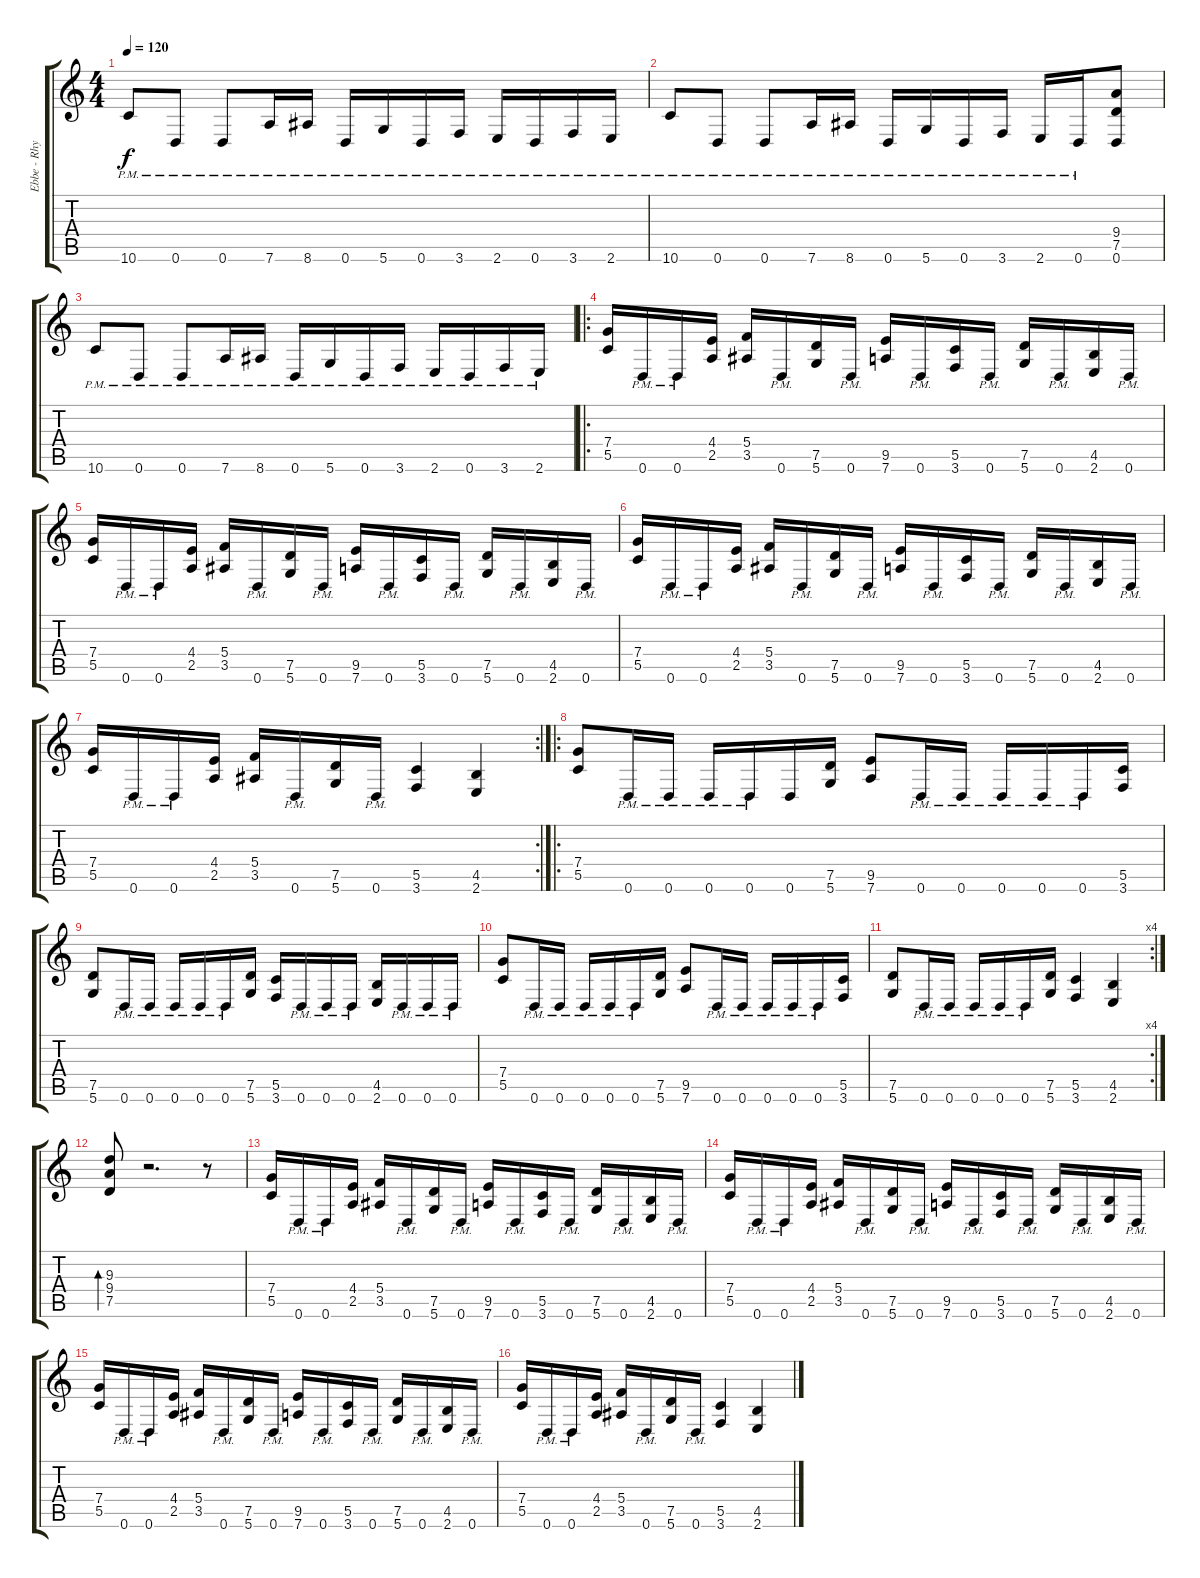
\track ("Ebbe - Rhytm" "Ebbe - Rhy") {instrument overdrivenguitar}
\staff {score tabs}
\tuning (D4 A3 F3 C3 G2 D2) {hide}
\ts (4 4)
\tempo 120
\clef g2
\ks c
10.6{pm}.8{dy f} 0.6{pm}.8 0.6{pm}.8 7.6{pm}.16 8.6{pm}.16 0.6{pm}.16 5.6{pm}.16 0.6{pm}.16 3.6{pm}.16 2.6{pm}.16 0.6{pm}.16 3.6{pm}.16 2.6{pm}.16 |
10.6{pm}.8{instrument overdrivenguitar} 0.6{pm}.8 0.6{pm}.8 7.6{pm}.16 8.6{pm}.16 0.6{pm}.16 5.6{pm}.16 0.6{pm}.16 3.6{pm}.16 2.6{pm}.16 0.6{pm}.16 (9.4 7.5 0.6).8 |
10.6{pm}.8 0.6{pm}.8 0.6{pm}.8 7.6{pm}.16 8.6{pm}.16 0.6{pm}.16 5.6{pm}.16 0.6{pm}.16 3.6{pm}.16 2.6{pm}.16 0.6{pm}.16 3.6{pm}.16 2.6{pm}.16 |
\ro
(7.4 5.5).16 0.6{pm}.16 0.6{pm}.16 (4.4 2.5).16 (5.4 3.5).16 0.6{pm}.16 (7.5 5.6).16 0.6{pm}.16 (9.5 7.6).16 0.6{pm}.16 (5.5 3.6).16 0.6{pm}.16 (7.5 5.6).16 0.6{pm}.16 (4.5 2.6).16 0.6{pm}.16 |
(7.4 5.5).16 0.6{pm}.16 0.6{pm}.16 (4.4 2.5).16 (5.4 3.5).16 0.6{pm}.16 (7.5 5.6).16 0.6{pm}.16 (9.5 7.6).16 0.6{pm}.16 (5.5 3.6).16 0.6{pm}.16 (7.5 5.6).16 0.6{pm}.16 (4.5 2.6).16 0.6{pm}.16 |
(7.4 5.5).16 0.6{pm}.16 0.6{pm}.16 (4.4 2.5).16 (5.4 3.5).16 0.6{pm}.16 (7.5 5.6).16 0.6{pm}.16 (9.5 7.6).16 0.6{pm}.16 (5.5 3.6).16 0.6{pm}.16 (7.5 5.6).16 0.6{pm}.16 (4.5 2.6).16 0.6{pm}.16 |
\rc 2
(7.4 5.5).16 0.6{pm}.16 0.6{pm}.16 (4.4 2.5).16 (5.4 3.5).16 0.6{pm}.16 (7.5 5.6).16 0.6{pm}.16 (5.5 3.6).4 (4.5 2.6).4 |
\ro
(7.4 5.5).8 0.6{pm}.16 0.6{pm}.16 0.6{pm}.16 0.6{pm}.16 0.6.16 (7.5 5.6).16 (9.5 7.6).8 0.6{pm}.16 0.6{pm}.16 0.6{pm}.16 0.6{pm}.16 0.6{pm}.16 (5.5 3.6).16 |
(7.5 5.6).8 0.6{pm}.16 0.6{pm}.16 0.6{pm}.16 0.6{pm}.16 0.6{pm}.16 (7.5 5.6).16 (5.5 3.6).16 0.6{pm}.16 0.6{pm}.16 0.6{pm}.16 (4.5 2.6).16 0.6{pm}.16 0.6{pm}.16 0.6{pm}.16 |
(7.4 5.5).8 0.6{pm}.16 0.6{pm}.16 0.6{pm}.16 0.6{pm}.16 0.6{pm}.16 (7.5 5.6).16 (9.5 7.6).8 0.6{pm}.16 0.6{pm}.16 0.6{pm}.16 0.6{pm}.16 0.6{pm}.16 (5.5 3.6).16 |
\rc 4
(7.5 5.6).8 0.6{pm}.16 0.6{pm}.16 0.6{pm}.16 0.6{pm}.16 0.6{pm}.16 (7.5 5.6).16 (5.5 3.6).4 (4.5 2.6).4 |
(9.3 9.4 7.5).8{bd 120} r.2{d} r.8 |
(7.4 5.5).16 0.6{pm}.16 0.6{pm}.16 (4.4 2.5).16 (5.4 3.5).16 0.6{pm}.16 (7.5 5.6).16 0.6{pm}.16 (9.5 7.6).16 0.6{pm}.16 (5.5 3.6).16 0.6{pm}.16 (7.5 5.6).16 0.6{pm}.16 (4.5 2.6).16 0.6{pm}.16 |
(7.4 5.5).16 0.6{pm}.16 0.6{pm}.16 (4.4 2.5).16 (5.4 3.5).16 0.6{pm}.16 (7.5 5.6).16 0.6{pm}.16 (9.5 7.6).16 0.6{pm}.16 (5.5 3.6).16 0.6{pm}.16 (7.5 5.6).16 0.6{pm}.16 (4.5 2.6).16 0.6{pm}.16 |
(7.4 5.5).16 0.6{pm}.16 0.6{pm}.16 (4.4 2.5).16 (5.4 3.5).16 0.6{pm}.16 (7.5 5.6).16 0.6{pm}.16 (9.5 7.6).16 0.6{pm}.16 (5.5 3.6).16 0.6{pm}.16 (7.5 5.6).16 0.6{pm}.16 (4.5 2.6).16 0.6{pm}.16 |
(7.4 5.5).16 0.6{pm}.16 0.6{pm}.16 (4.4 2.5).16 (5.4 3.5).16 0.6{pm}.16 (7.5 5.6).16 0.6{pm}.16 (5.5 3.6).4 (4.5 2.6).4
